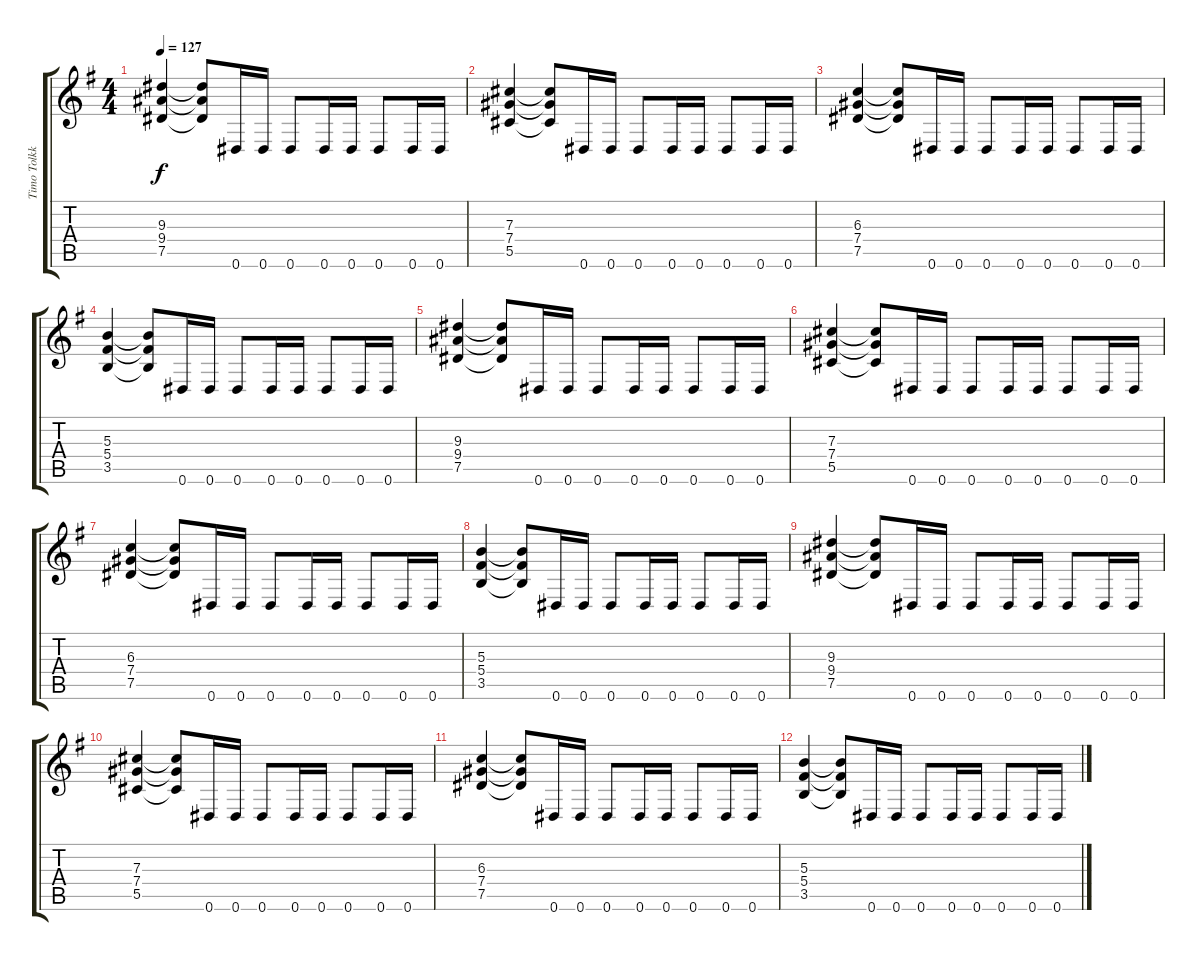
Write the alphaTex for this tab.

\track ("Timo Tolkki II" "Timo Tolkk") {instrument distortionguitar}
\staff {score tabs}
\tuning (Eb4 Bb3 Gb3 Db3 Ab2 Eb2) {hide}
\ts (4 4)
\tempo 127
\clef g2
\ks g
(9.3 9.4 7.5).4{dy f} (9.3{t} 9.4{t} 7.5{t}).8 0.6.16 0.6.16 0.6.8 0.6.16 0.6.16 0.6.8 0.6.16 0.6.16 |
(7.3 7.4 5.5).4 (7.3{t} 7.4{t} 5.5{t}).8 0.6.16 0.6.16 0.6.8 0.6.16 0.6.16 0.6.8 0.6.16 0.6.16 |
(6.3 7.4 7.5).4 (6.3{t} 7.4{t} 7.5{t}).8 0.6.16 0.6.16 0.6.8 0.6.16 0.6.16 0.6.8 0.6.16 0.6.16 |
(5.3 5.4 3.5).4 (5.3{t} 5.4{t} 3.5{t}).8 0.6.16 0.6.16 0.6.8 0.6.16 0.6.16 0.6.8 0.6.16 0.6.16 |
(9.3 9.4 7.5).4 (9.3{t} 9.4{t} 7.5{t}).8 0.6.16 0.6.16 0.6.8 0.6.16 0.6.16 0.6.8 0.6.16 0.6.16 |
(7.3 7.4 5.5).4 (7.3{t} 7.4{t} 5.5{t}).8 0.6.16 0.6.16 0.6.8 0.6.16 0.6.16 0.6.8 0.6.16 0.6.16 |
(6.3 7.4 7.5).4 (6.3{t} 7.4{t} 7.5{t}).8 0.6.16 0.6.16 0.6.8 0.6.16 0.6.16 0.6.8 0.6.16 0.6.16 |
(5.3 5.4 3.5).4 (5.3{t} 5.4{t} 3.5{t}).8 0.6.16 0.6.16 0.6.8 0.6.16 0.6.16 0.6.8 0.6.16 0.6.16 |
(9.3 9.4 7.5).4 (9.3{t} 9.4{t} 7.5{t}).8 0.6.16 0.6.16 0.6.8 0.6.16 0.6.16 0.6.8 0.6.16 0.6.16 |
(7.3 7.4 5.5).4 (7.3{t} 7.4{t} 5.5{t}).8 0.6.16 0.6.16 0.6.8 0.6.16 0.6.16 0.6.8 0.6.16 0.6.16 |
(6.3 7.4 7.5).4 (6.3{t} 7.4{t} 7.5{t}).8 0.6.16 0.6.16 0.6.8 0.6.16 0.6.16 0.6.8 0.6.16 0.6.16 |
(5.3 5.4 3.5).4 (5.3{t} 5.4{t} 3.5{t}).8 0.6.16 0.6.16 0.6.8 0.6.16 0.6.16 0.6.8 0.6.16 0.6.16
